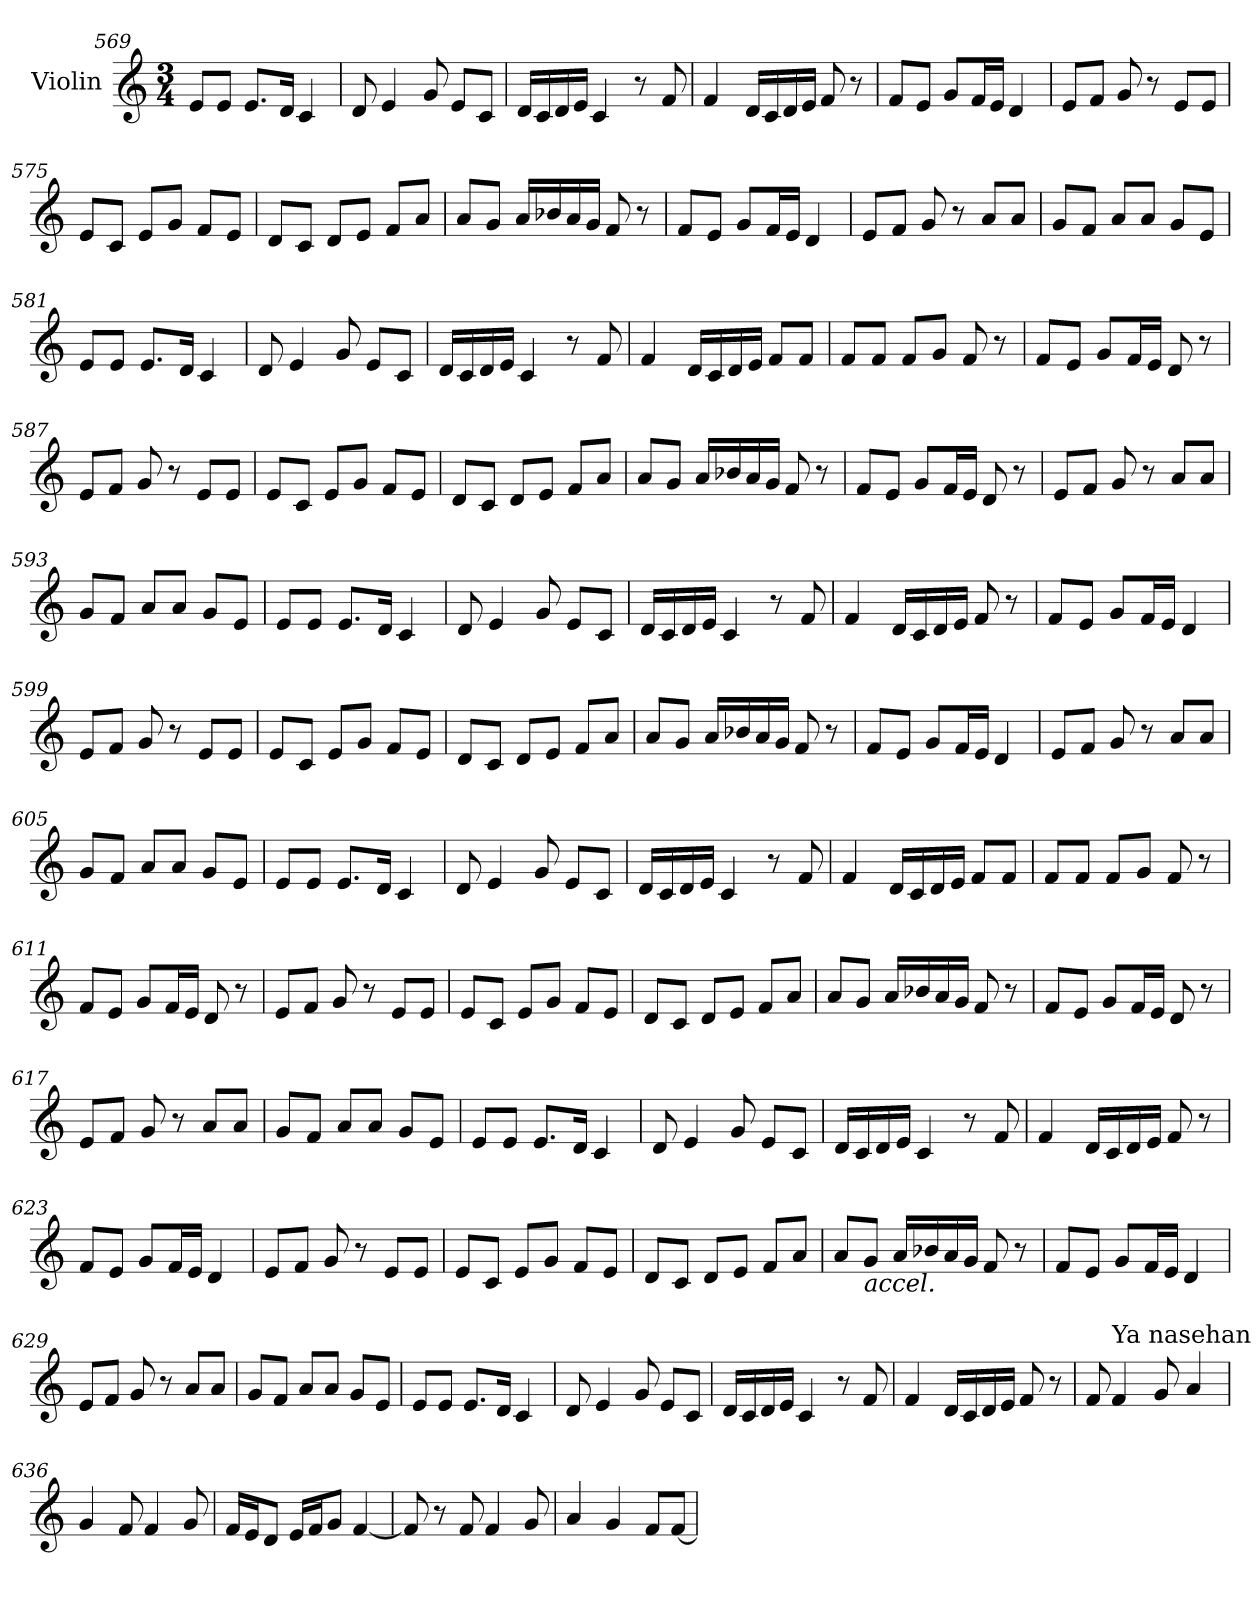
**kern
*part1
*staff1
*I"Violin
*clefG2
*k[]
*M3/4
=569
8e/L
8e/J
8.e/L
16d/Jk
4c/
=570
8d/
4e/
8g/
8e/L
8c/J
!!LO:LB:g=z
=571
16d/LL
16c/
16d/
16e/JJ
4c/
8r
8f/
=572
4f/
16d/LL
16c/
16d/
16e/JJ
8f/
8r
=573
8f/L
8e/J
8g/L
16f/L
16e/JJ
4d/
=574
8e/L
8f/J
8g/
8r
8e/L
8e/J
=575
8e/L
8c/J
8e/L
8g/J
8f/L
8e/J
!!LO:LB:g=z
=576
8d/L
8c/J
8d/L
8e/J
8f/L
8a/J
=577
8a/L
8g/J
16a/LL
16b-X/
16a/
16g/JJ
8f/
8r
=578
8f/L
8e/J
8g/L
16f/L
16e/JJ
4d/
=579
8e/L
8f/J
8g/
8r
8a/L
8a/J
=580
8g/L
8f/J
8a/L
8a/J
8g/L
8e/J
=581
8e/L
8e/J
8.e/L
16d/Jk
4c/
!!LO:PB:g=z
=582
8d/
4e/
8g/
8e/L
8c/J
=583
16d/LL
16c/
16d/
16e/JJ
4c/
8r
8f/
=584
4f/
16d/LL
16c/
16d/
16e/JJ
8f/L
8f/J
=585
8f/L
8f/J
8f/L
8g/J
8f/
8r
=586
8f/L
8e/J
8g/L
16f/L
16e/JJ
8d/
8r
!!LO:LB:g=z
=587
8e/L
8f/J
8g/
8r
8e/L
8e/J
=588
8e/L
8c/J
8e/L
8g/J
8f/L
8e/J
=589
8d/L
8c/J
8d/L
8e/J
8f/L
8a/J
=590
8a/L
8g/J
16a/LL
16b-X/
16a/
16g/JJ
8f/
8r
=591
8f/L
8e/J
8g/L
16f/L
16e/JJ
8d/
8r
=592
8e/L
8f/J
8g/
8r
8a/L
8a/J
!!LO:LB:g=z
=593
8g/L
8f/J
8a/L
8a/J
8g/L
8e/J
=594
8e/L
8e/J
8.e/L
16d/Jk
4c/
=595
8d/
4e/
8g/
8e/L
8c/J
=596
16d/LL
16c/
16d/
16e/JJ
4c/
8r
8f/
=597
4f/
16d/LL
16c/
16d/
16e/JJ
8f/
8r
=598
8f/L
8e/J
8g/L
16f/L
16e/JJ
4d/
!!LO:LB:g=z
=599
8e/L
8f/J
8g/
8r
8e/L
8e/J
=600
8e/L
8c/J
8e/L
8g/J
8f/L
8e/J
=601
8d/L
8c/J
8d/L
8e/J
8f/L
8a/J
=602
8a/L
8g/J
16a/LL
16b-X/
16a/
16g/JJ
8f/
8r
=603
8f/L
8e/J
8g/L
16f/L
16e/JJ
4d/
=604
8e/L
8f/J
8g/
8r
8a/L
8a/J
!!LO:LB:g=z
=605
8g/L
8f/J
8a/L
8a/J
8g/L
8e/J
=606
8e/L
8e/J
8.e/L
16d/Jk
4c/
=607
8d/
4e/
8g/
8e/L
8c/J
=608
16d/LL
16c/
16d/
16e/JJ
4c/
8r
8f/
=609
4f/
16d/LL
16c/
16d/
16e/JJ
8f/L
8f/J
=610
8f/L
8f/J
8f/L
8g/J
8f/
8r
!!LO:LB:g=z
=611
8f/L
8e/J
8g/L
16f/L
16e/JJ
8d/
8r
=612
8e/L
8f/J
8g/
8r
8e/L
8e/J
=613
8e/L
8c/J
8e/L
8g/J
8f/L
8e/J
=614
8d/L
8c/J
8d/L
8e/J
8f/L
8a/J
=615
8a/L
8g/J
16a/LL
16b-X/
16a/
16g/JJ
8f/
8r
!!LO:LB:g=z
=616
8f/L
8e/J
8g/L
16f/L
16e/JJ
8d/
8r
=617
8e/L
8f/J
8g/
8r
8a/L
8a/J
=618
8g/L
8f/J
8a/L
8a/J
8g/L
8e/J
=619
8e/L
8e/J
8.e/L
16d/Jk
4c/
=620
8d/
4e/
8g/
8e/L
8c/J
=621
16d/LL
16c/
16d/
16e/JJ
4c/
8r
8f/
!!LO:LB:g=z
=622
4f/
16d/LL
16c/
16d/
16e/JJ
8f/
8r
=623
8f/L
8e/J
8g/L
16f/L
16e/JJ
4d/
=624
8e/L
8f/J
8g/
8r
8e/L
8e/J
=625
8e/L
8c/J
8e/L
8g/J
8f/L
8e/J
=626
8d/L
8c/J
8d/L
8e/J
8f/L
8a/J
!!LO:PB:g=z
=627
8a/L
!LO:TX:b:i:t=accel.
8g/J
16a/LL
16b-X/
16a/
16g/JJ
8f/
8r
=628
8f/L
8e/J
8g/L
16f/L
16e/JJ
4d/
=629
8e/L
8f/J
8g/
8r
8a/L
8a/J
=630
8g/L
8f/J
8a/L
8a/J
8g/L
8e/J
=631
8e/L
8e/J
8.e/L
16d/Jk
4c/
=632
8d/
4e/
8g/
8e/L
8c/J
!!LO:LB:g=z
=633
16d/LL
16c/
16d/
16e/JJ
4c/
8r
8f/
=634
4f/
16d/LL
16c/
16d/
16e/JJ
8f/
8r
=635
*MM80
8f/
!LO:TX:a:t=Ya nasehan
4f/
8g/
4a/
=636
4g/
8f/
4f/
8g/
=637
16f/LL
16e/J
8d/J
16e/LL
16f/J
8g/J
[4f/
!!LO:LB:g=z
=638
8f/]
8r
8f/
4f/
8g/
=639
4a/
4g/
8f/L
[8f/J
=
*-
